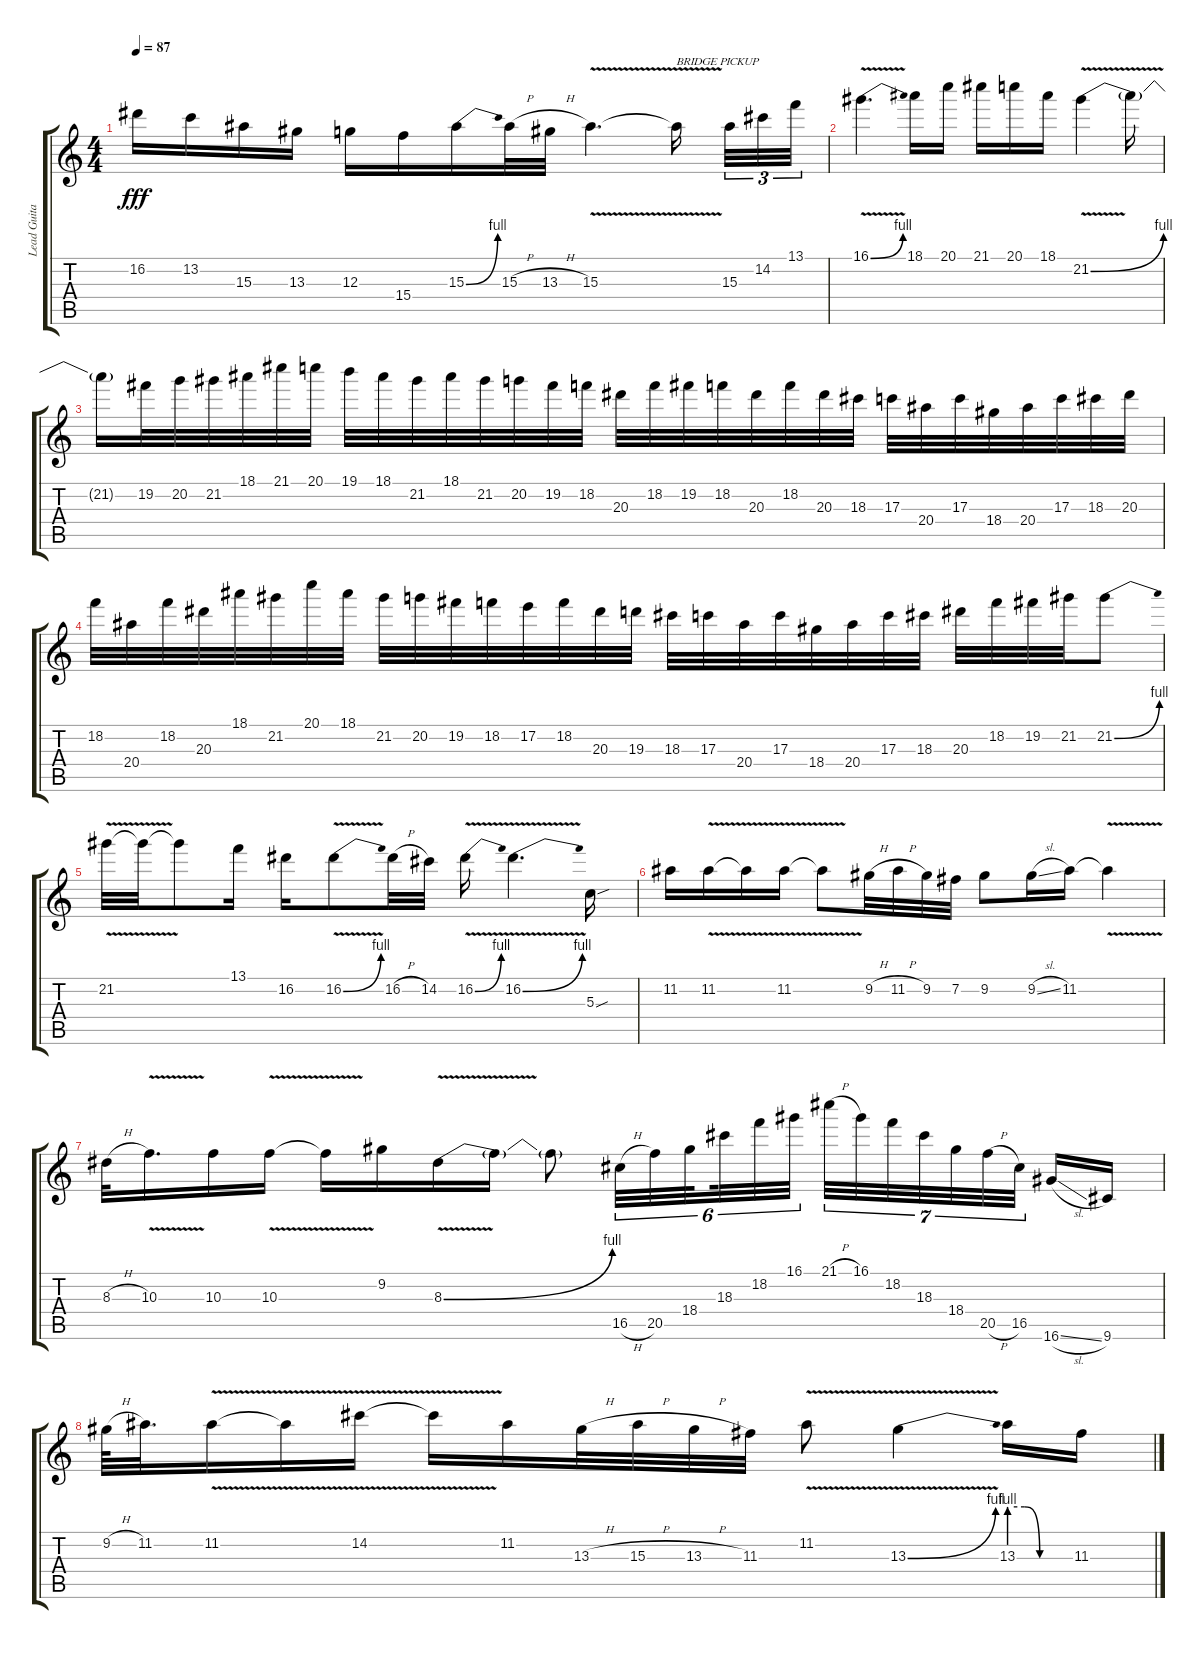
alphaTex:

\track ("Lead Guitar" "Lead Guita") {instrument distortionguitar}
\staff {score tabs}
\tuning (E4 B3 G3 D3 A2 E2) {hide}
\ts (4 4)
\tempo 87
\clef g2
\ks c
16.2.16{dy fff} 13.2.16 15.3.16 13.3.16 12.3.16 15.4.16 15.3{be (bend 0 0 60 4)}.16 15.3{h}.32 13.3{h}.32 15.3{v}.4{d} 15.3{t}.16{txt "BRIDGE PICKUP" instrument distortionguitar beam splitsecondary} 15.3.32{tu (3 2)} 14.2.32{tu (3 2)} 13.1.32{tu (3 2)} |
16.1{be (bend 0 0 60 4) v}.4{d} 18.1.16 20.1.16 21.1.16 20.1.16 18.1.16 21.2{be (bend 0 0 60 4) v}.4 21.2{t}.16 |
21.2{t}.16 19.2.32 20.2.32 21.2.32 18.1.32 21.1.32 20.1.32 19.1.32 18.1.32 21.2.32 18.1.32 21.2.32 20.2.32 19.2.32 18.2.32 20.3.32 18.2.32 19.2.32 18.2.32 20.3.32 18.2.32 20.3.32 18.3.32 17.3.32 20.4.32 17.3.32 18.4.32 20.4.32 17.3.32 18.3.32 20.3.32 |
18.2.32 20.4.32 18.2.32 20.3.32 18.1.32 21.2.32 20.1.32 18.1.32 21.2.32 20.2.32 19.2.32 18.2.32 17.2.32 18.2.32 20.3.32 19.3.32 18.3.32 17.3.32 20.4.32 17.3.32 18.4.32 20.4.32 17.3.32 18.3.32 20.3.32 18.2.32 19.2.32 21.2.32 21.2{be (bend 0 0 60 4)}.8 |
21.2{v}.32 21.2{t}.32 21.2{t}.8 13.1.16 16.2.16 16.2{be (bend 0 0 60 4) v}.8 16.2{h}.32 14.2.32 16.2{be (bend 0 0 60 4) v}.16 16.2{be (bend 0 0 60 4) v}.4{d} 5.3{sou}.16 |
11.2.16 11.2{v}.16 11.2{t}.16 11.2{v}.16 11.2{t}.8 9.2{h}.32 11.2{h}.32 9.2.32 7.2.32 9.2.8 9.2{sl}.16 11.2.16 11.2{v t}.4 |
8.3{h}.32 10.3{v}.16{d} 10.3.16 10.3{v}.16 10.3{t}.16 9.2.16 8.3{be (bend 0 0 60 4) v}.16 8.3{t}.16 8.3{t}.8 16.5{h}.32{tu (6 4)} 20.5.32{tu (6 4)} 18.4.32{tu (6 4) beam splitsecondary} 18.3.32{tu (6 4)} 18.2.32{tu (6 4)} 16.1.32{tu (6 4)} 21.1{h}.32{tu (7 4)} 16.1.32{tu (7 4)} 18.2.32{tu (7 4)} 18.3.32{tu (7 4)} 18.4.32{tu (7 4)} 20.5{h}.32{tu (7 4)} 16.5.32{tu (7 4) beam splitsecondary} 16.6{sl}.16 9.6.16 |
9.2{h}.64 11.2.32{d} 11.2{v}.16 11.2{t}.16 14.2{v}.16 14.2{t}.16 11.2.16 13.3{h}.32 15.3{h}.32 13.3{h}.32 11.3.32 11.2{v}.8 13.3{be (bend 0 0 60 4) v}.4 13.3{be (custom 0 4 15 4 30 0 60 0)}.16 11.3.16
